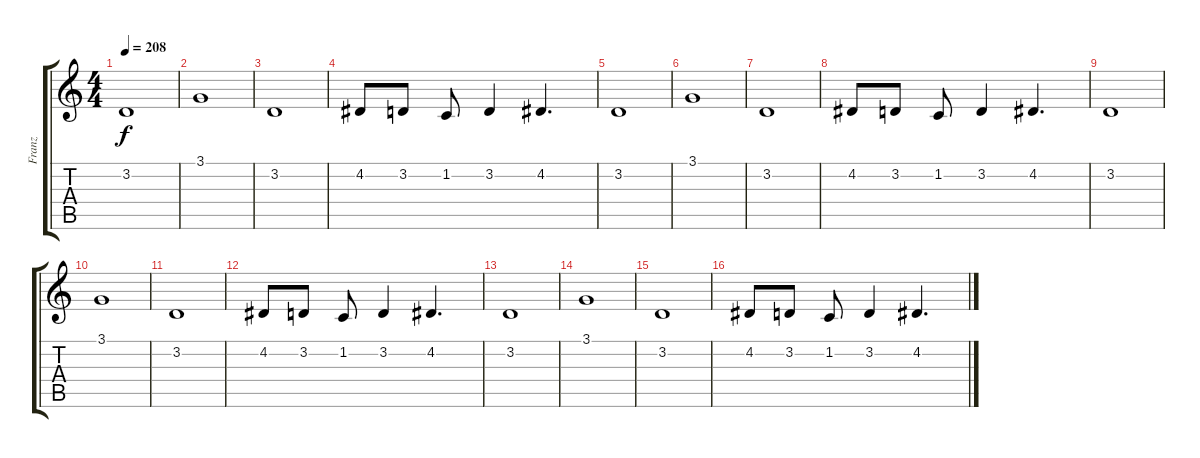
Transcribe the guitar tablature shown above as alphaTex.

\track ("Franz" "Franz") {instrument baritonesax}
\staff {score tabs}
\tuning (E4 B3 G3 D3 A2 E2) {hide}
\ts (4 4)
\tempo 208
\clef g2
\ks c
3.2.1{dy f} |
3.1.1 |
3.2.1 |
4.2.8 3.2.8 1.2.8 3.2.4 4.2.4{d} |
3.2.1 |
3.1.1 |
3.2.1 |
4.2.8 3.2.8 1.2.8 3.2.4 4.2.4{d} |
3.2.1 |
3.1.1 |
3.2.1 |
4.2.8 3.2.8 1.2.8 3.2.4 4.2.4{d} |
3.2.1 |
3.1.1 |
3.2.1 |
4.2.8 3.2.8 1.2.8 3.2.4 4.2.4{d}
